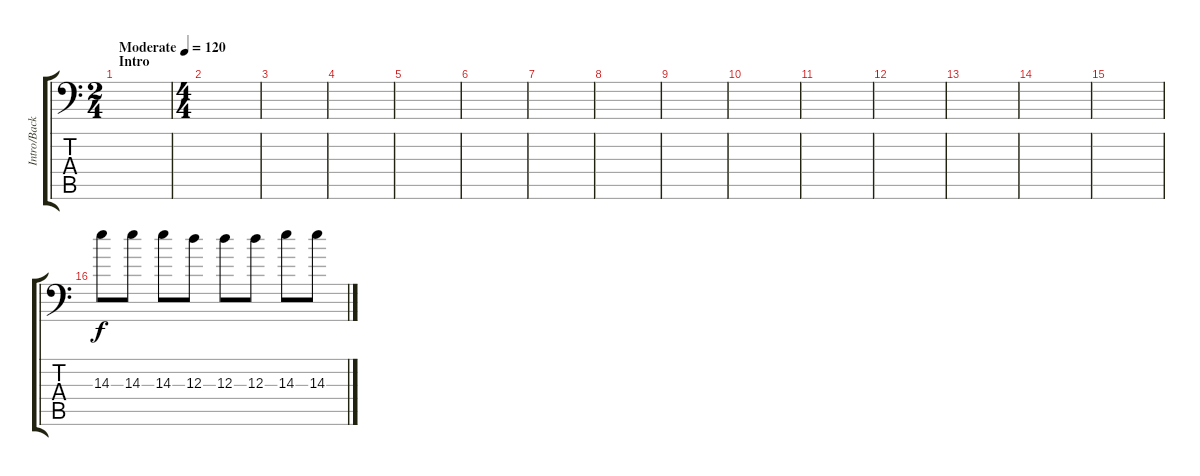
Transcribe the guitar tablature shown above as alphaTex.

\track ("Intro/Background Guitar 2" "Intro/Back") {instrument electricguitarjazz}
\staff {score tabs}
\tuning (B3 Gb3 D3 A2 E2 A1) {hide}
\ts (2 4)
\section ("" "Intro")
\tempo (120 "Moderate")
\clef f4
\ks c
|
\ts (4 4)
|
|
|
|
|
|
|
|
|
|
|
|
|
|
14.3.8 14.3.8 14.3.8 12.3.8 12.3.8 12.3.8 14.3.8 14.3.8
